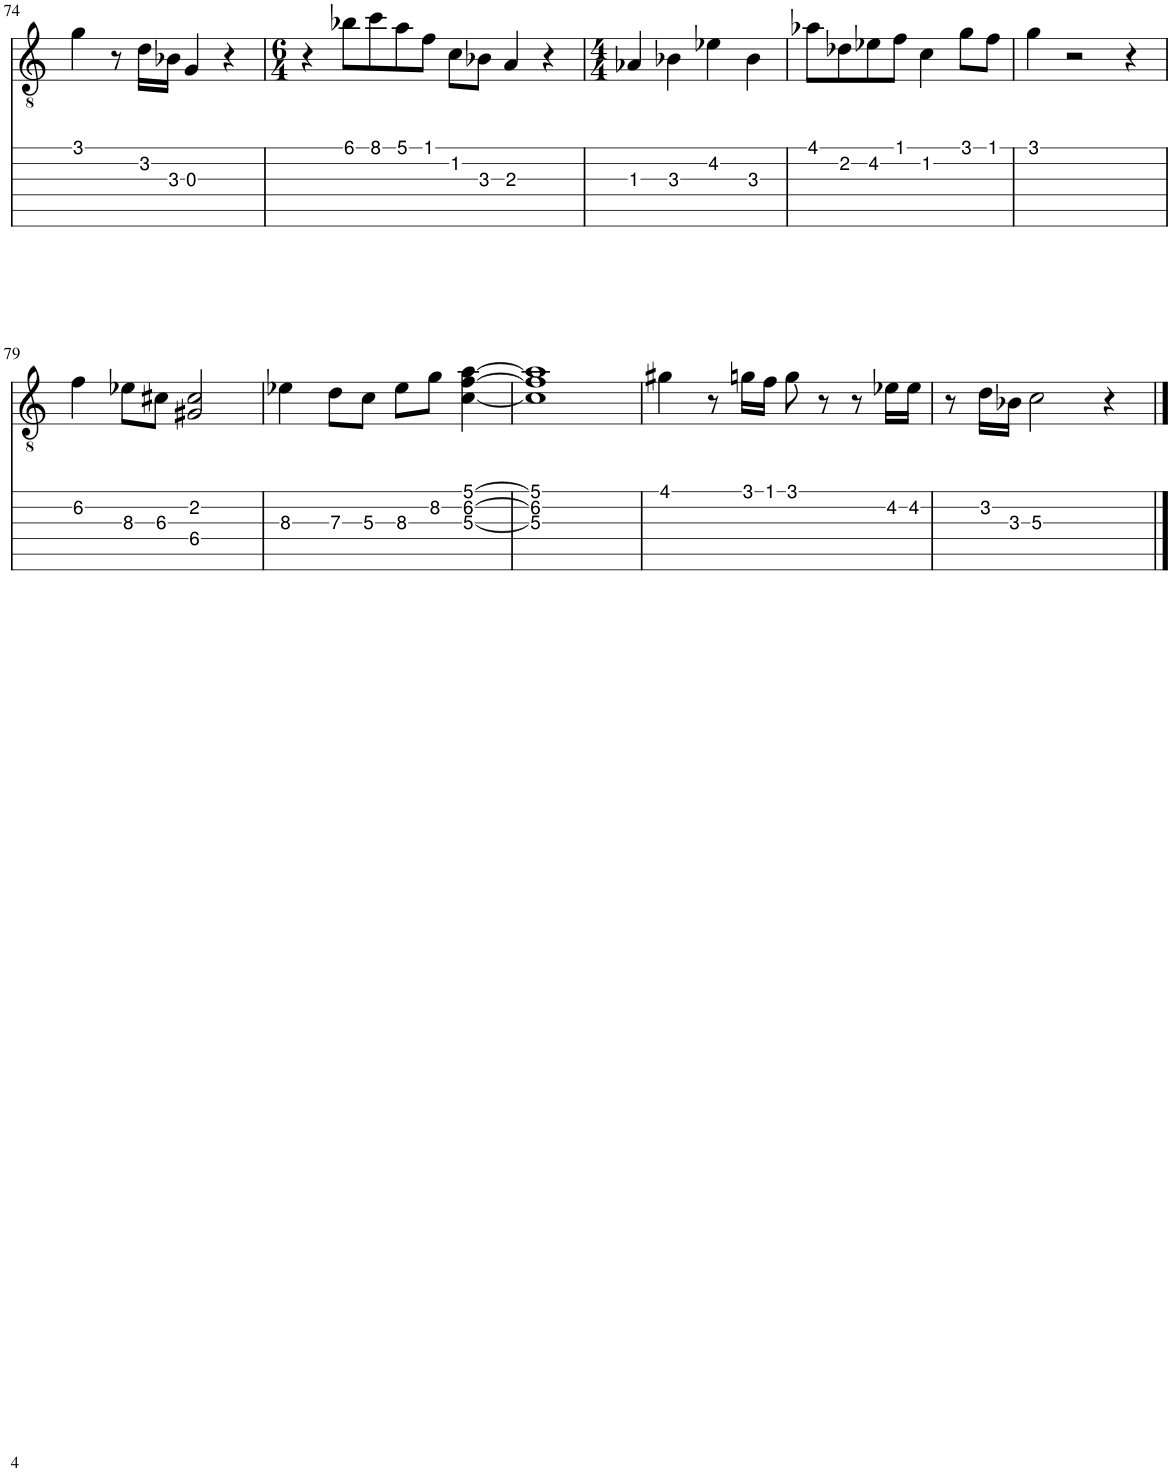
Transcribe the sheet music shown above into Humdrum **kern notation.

**kern	**kern
*part1	*part1
*staff2	*staff1
*I"Electric Guitar	*
*I'El. Guit.	*
!!LO:PB:g=z
*	*clefGv2
*k[]	*k[]
*M4/4	*M4/4
=74	=74
4g	4g\
8r	8r
16dLL	16d\LL
16B-JJ	16B-X\JJ
4G	4G/
4r	4r
=75	=75
*M6/4	*M6/4
4r	4r
8b-XL	8b-X\L
8cc	8cc\
8a	8a\
8fJ	8f\J
8cL	8c\L
8B-XJ	8B-X\J
4A	4A/
4r	4r
=76	=76
*M4/4	*M4/4
4A-X	4A-X/
4B-X	4B-X\
4e-X	4e-X\
4B-	4B-\
=77	=77
8a-XL	8a-X\L
8d-XJ	8d-X\
8e-L	8e-X\
8fJ	8f\J
4c	4c\
8gL	8g\L
8fJ	8f\J
=78	=78
4g	4g\
2r	2r
4r	4r
!!LO:LB:g=z
=79	=79
4f	4f\
8e-XL	8e-X\L
8c#XJ	8c#X\J
2G#X 2c#	2G#X/ 2c#/
=80	=80
4e-	4e-X\
8dL	8d\L
8cnJ	8c\J
8e-XL	8e-\L
8gJ	8g\J
[4c [4f [4a	[4c\ [4f\ [4a\
=81	=81
1a] 1c] 1f]	1c] 1f] 1a]
=82	=82
4g#X	4g#X\
8r	8r
16gnLL	16gn\LL
16fJJ	16f\JJ
8g	8g\
8r	8r
8r	8r
16e-XLL	16e-X\LL
16e-JJ	16e-\JJ
=83	=83
8r	8r
16dLL	16d\LL
16B-XJJ	16B-X\JJ
2c	2c\
4r	4r
==	==
*-	*-
